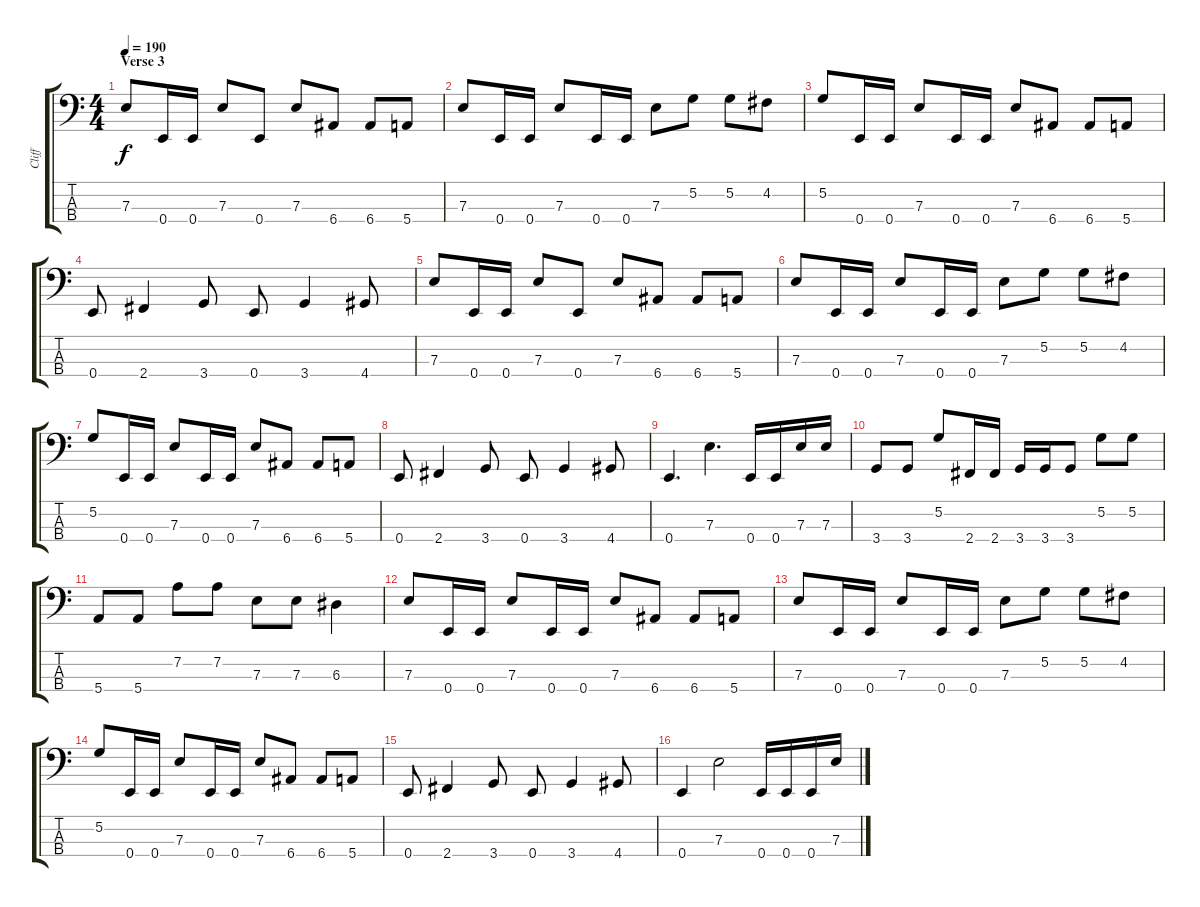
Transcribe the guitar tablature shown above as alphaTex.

\track ("Cliff" "Cliff") {instrument electricbassfinger}
\staff {score tabs}
\tuning (G2 D2 A1 E1) {hide}
\ts (4 4)
\section ("" "Verse 3")
\tempo 190
\clef f4
\ks c
7.3.8{dy f} 0.4.16 0.4.16 7.3.8 0.4.8 7.3.8 6.4.8 6.4.8 5.4.8 |
7.3.8 0.4.16 0.4.16 7.3.8 0.4.16 0.4.16 7.3.8 5.2.8 5.2.8 4.2.8 |
5.2.8 0.4.16 0.4.16 7.3.8 0.4.16 0.4.16 7.3.8 6.4.8 6.4.8 5.4.8 |
0.4.8 2.4.4 3.4.8 0.4.8 3.4.4 4.4.8 |
7.3.8 0.4.16 0.4.16 7.3.8 0.4.8 7.3.8 6.4.8 6.4.8 5.4.8 |
7.3.8 0.4.16 0.4.16 7.3.8 0.4.16 0.4.16 7.3.8 5.2.8 5.2.8 4.2.8 |
5.2.8 0.4.16 0.4.16 7.3.8 0.4.16 0.4.16 7.3.8 6.4.8 6.4.8 5.4.8 |
0.4.8 2.4.4 3.4.8 0.4.8 3.4.4 4.4.8 |
\section ("" "")
0.4.4{d} 7.3.4{d} 0.4.16 0.4.16 7.3.16 7.3.16 |
3.4.8 3.4.8 5.2.8 2.4.16 2.4.16 3.4.16 3.4.16 3.4.8 5.2.8 5.2.8 |
5.4.8 5.4.8 7.2.8 7.2.8 7.3.8 7.3.8 6.3.4 |
7.3.8 0.4.16 0.4.16 7.3.8 0.4.16 0.4.16 7.3.8 6.4.8 6.4.8 5.4.8 |
7.3.8 0.4.16 0.4.16 7.3.8 0.4.16 0.4.16 7.3.8 5.2.8 5.2.8 4.2.8 |
5.2.8 0.4.16 0.4.16 7.3.8 0.4.16 0.4.16 7.3.8 6.4.8 6.4.8 5.4.8 |
0.4.8 2.4.4 3.4.8 0.4.8 3.4.4 4.4.8 |
\section ("" "")
0.4.4 7.3.2 0.4.16 0.4.16 0.4.16 7.3.16
